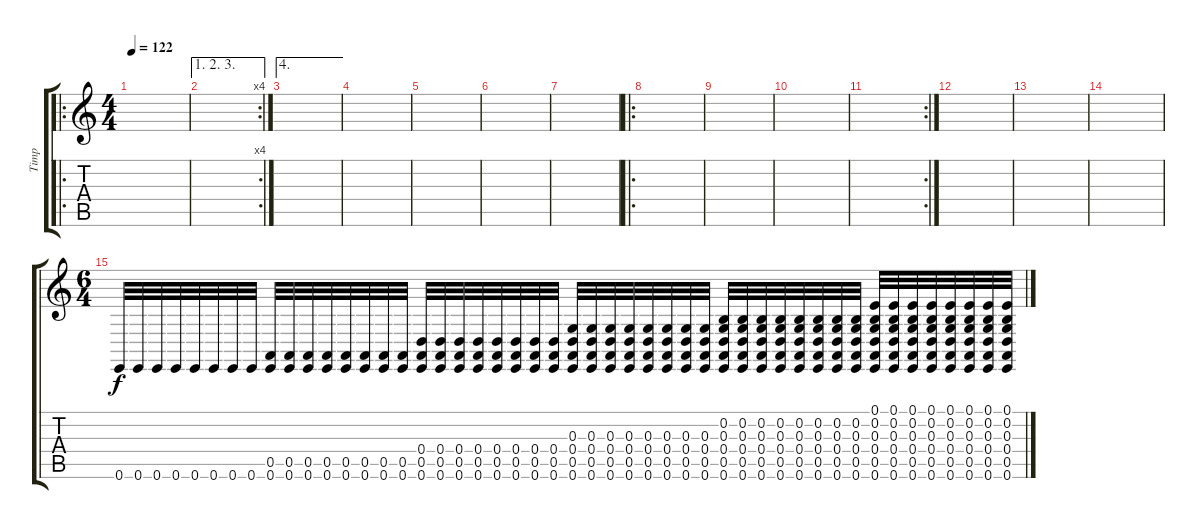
\track ("Timp" "Timp") {instrument timpani}
\staff {score tabs}
\tuning (E4 B3 G3 D3 A2 E2) {hide}
\ro
\ts (4 4)
\tempo 122
\clef g2
\ks c
|
\ae (1 2 3)
\rc 4
|
\ae 4
|
|
|
|
|
\ro
|
|
|
\rc 2
|
|
|
|
\ts (6 4)
0.6.32 0.6.32 0.6.32 0.6.32 0.6.32 0.6.32 0.6.32 0.6.32 (0.5 0.6).32 (0.5 0.6).32 (0.5 0.6).32 (0.5 0.6).32 (0.5 0.6).32 (0.5 0.6).32 (0.5 0.6).32 (0.5 0.6).32 (0.4 0.5 0.6).32 (0.4 0.5 0.6).32 (0.4 0.5 0.6).32 (0.4 0.5 0.6).32 (0.4 0.5 0.6).32 (0.4 0.5 0.6).32 (0.4 0.5 0.6).32 (0.4 0.5 0.6).32 (0.3 0.4 0.5 0.6).32 (0.3 0.4 0.5 0.6).32 (0.3 0.4 0.5 0.6).32 (0.3 0.4 0.5 0.6).32 (0.3 0.4 0.5 0.6).32 (0.3 0.4 0.5 0.6).32 (0.3 0.4 0.5 0.6).32 (0.3 0.4 0.5 0.6).32 (0.2 0.3 0.4 0.5 0.6).32 (0.2 0.3 0.4 0.5 0.6).32 (0.2 0.3 0.4 0.5 0.6).32 (0.2 0.3 0.4 0.5 0.6).32 (0.2 0.3 0.4 0.5 0.6).32 (0.2 0.3 0.4 0.5 0.6).32 (0.2 0.3 0.4 0.5 0.6).32 (0.2 0.3 0.4 0.5 0.6).32 (0.1 0.2 0.3 0.4 0.5 0.6).32 (0.1 0.2 0.3 0.4 0.5 0.6).32 (0.1 0.2 0.3 0.4 0.5 0.6).32 (0.1 0.2 0.3 0.4 0.5 0.6).32 (0.1 0.2 0.3 0.4 0.5 0.6).32 (0.1 0.2 0.3 0.4 0.5 0.6).32 (0.1 0.2 0.3 0.4 0.5 0.6).32 (0.1 0.2 0.3 0.4 0.5 0.6).32
